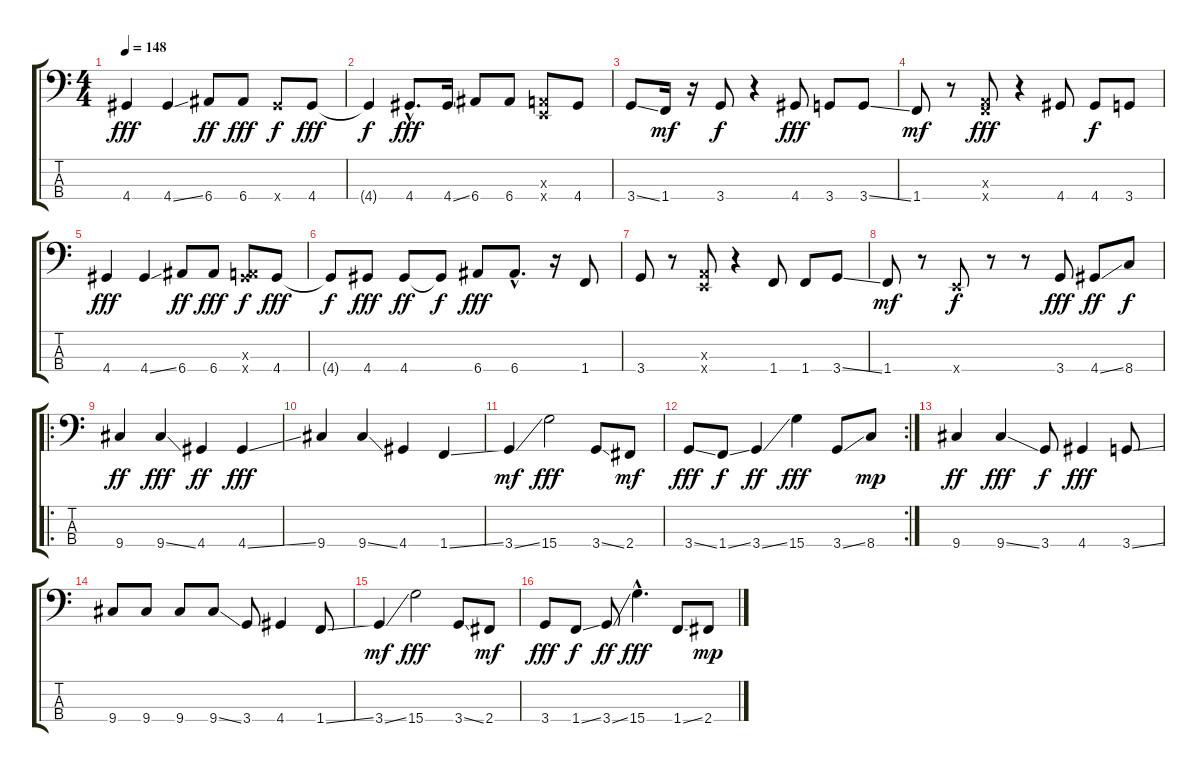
\track "" {instrument electricbassfinger}
\staff {score tabs}
\tuning (G2 D2 A1 E1) {hide}
\ts (4 4)
\tempo 148
\clef f4
\ks c
4.4.4{dy fff} 4.4{ss}.4 6.4.8{dy ff} 6.4.8{dy fff} 4.4{x}.8{dy f} 4.4.8{dy fff} |
4.4{t}.4{dy f} 4.4{hac}.8{d dy fff} 4.4{ss}.16 6.4.8 6.4.8 (0.3{x} 0.4{x}).8 4.4.8 |
3.4{ss}.8 1.4.16{dy mf} r.16 3.4.8{dy f} r.4 4.4.8{dy fff} 3.4.8 3.4{ss}.8 |
1.4.8{dy mf} r.8 (0.3{x} 1.4{x}).8{dy fff} r.4 4.4.8 4.4.8{dy f} 3.4.8 |
4.4.4{dy fff} 4.4{ss}.4 6.4.8{dy ff} 6.4.8{dy fff} (0.3{x} 4.4{x}).8{dy f} 4.4.8{dy fff} |
4.4{t}.8{dy f} 4.4.8{dy fff} 4.4.8{dy ff} 4.4{t}.8{dy f} 6.4.8{dy fff} 6.4{hac}.8{d} r.16 1.4.8 |
3.4.8 r.8 (0.3{x} 0.4{x}).8 r.4 1.4.8 1.4.8 3.4{ss}.8 |
1.4.8{dy mf} r.8 0.4{x}.8{dy f} r.8 r.8 3.4.8{dy fff} 4.4{ss}.8{dy ff} 8.4.8{dy f} |
\ro
9.4.4{dy ff} 9.4{ss}.4{dy fff} 4.4.4{dy ff} 4.4{ss}.4{dy fff} |
9.4.4 9.4{ss}.4 4.4.4 1.4{ss}.4 |
3.4{ss}.4{dy mf} 15.4.2{dy fff} 3.4{ss}.8 2.4.8{dy mf} |
\rc 2
3.4{ss}.8{dy fff} 1.4{ss}.8{dy f} 3.4{ss}.4{dy ff} 15.4.4{dy fff} 3.4{ss}.8 8.4.8{dy mp} |
9.4.4{dy ff} 9.4{ss}.4{dy fff} 3.4.8{dy f} 4.4.4{dy fff} 3.4{ss}.8 |
9.4.8 9.4.8 9.4.8 9.4{ss}.8 3.4.8 4.4.4 1.4{ss}.8 |
3.4{ss}.4{dy mf} 15.4.2{dy fff} 3.4{ss}.8 2.4.8{dy mf} |
3.4.8{dy fff} 1.4{ss}.8{dy f} 3.4{ss}.8{dy ff} 15.4{hac}.4{d dy fff} 1.4{ss}.8 2.4{ss}.8{dy mp}
